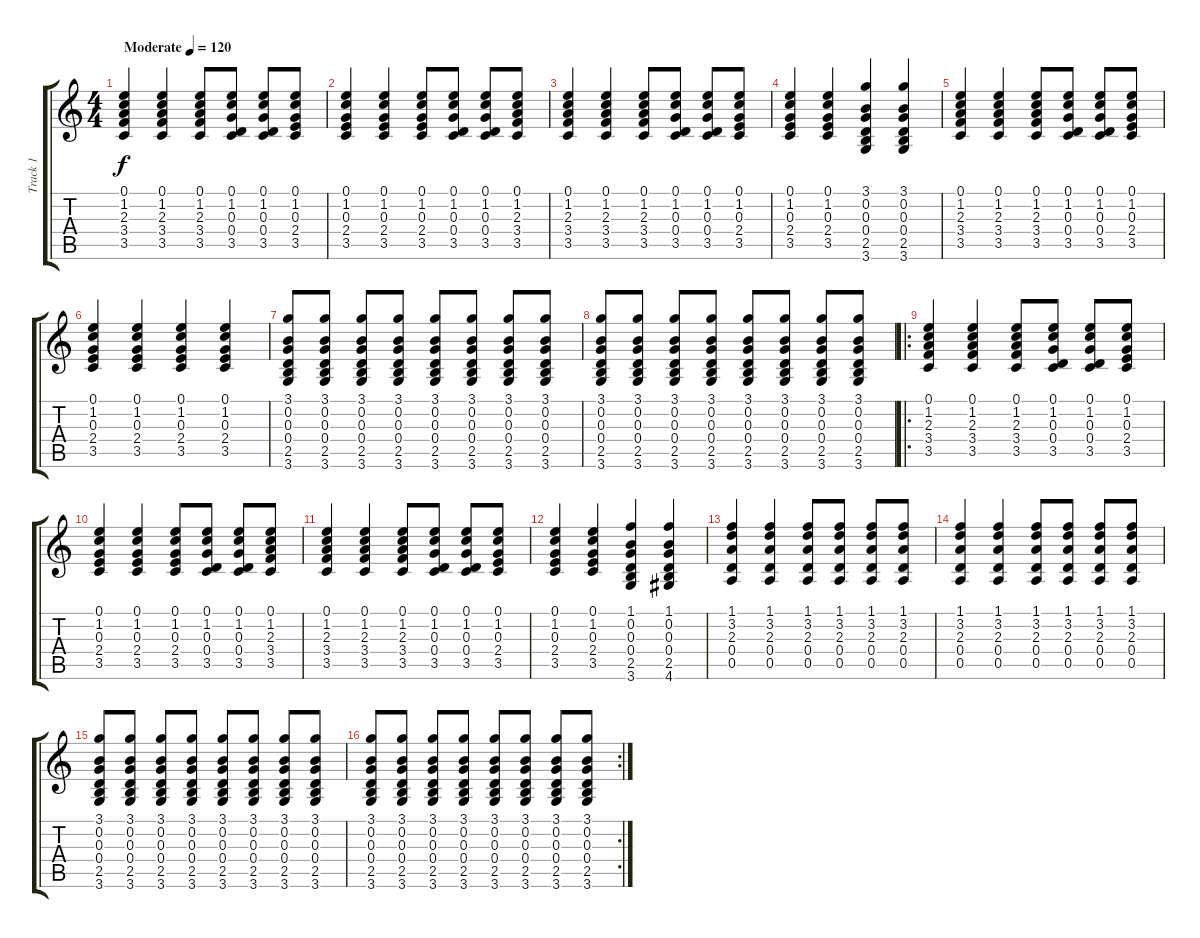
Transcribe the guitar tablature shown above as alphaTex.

\track ("Track 1" "Track 1") {instrument acousticguitarsteel}
\staff {score tabs}
\tuning (E4 B3 G3 D3 A2 E2) {hide}
\ts (4 4)
\tempo (120 "Moderate")
\clef g2
\ks c
(0.1 1.2 2.3 3.4 3.5).4{dy f instrument acousticguitarsteel} (0.1 1.2 2.3 3.4 3.5).4 (0.1 1.2 2.3 3.4 3.5).8 (0.1 1.2 0.3 0.4 3.5).8 (0.1 1.2 0.3 0.4 3.5).8 (0.1 1.2 0.3 2.4 3.5).8 |
(0.1 1.2 0.3 2.4 3.5).4 (0.1 1.2 0.3 2.4 3.5).4 (0.1 1.2 0.3 2.4 3.5).8 (0.1 1.2 0.3 0.4 3.5).8 (0.1 1.2 0.3 0.4 3.5).8 (0.1 1.2 2.3 3.4 3.5).8 |
(0.1 1.2 2.3 3.4 3.5).4 (0.1 1.2 2.3 3.4 3.5).4 (0.1 1.2 2.3 3.4 3.5).8 (0.1 1.2 0.3 0.4 3.5).8 (0.1 1.2 0.3 0.4 3.5).8 (0.1 1.2 0.3 2.4 3.5).8 |
(0.1 1.2 0.3 2.4 3.5).4 (0.1 1.2 0.3 2.4 3.5).4 (3.1 0.2 0.3 0.4 2.5 3.6).4 (3.1 0.2 0.3 0.4 2.5 3.6).4 |
(0.1 1.2 2.3 3.4 3.5).4 (0.1 1.2 2.3 3.4 3.5).4 (0.1 1.2 2.3 3.4 3.5).8 (0.1 1.2 0.3 0.4 3.5).8 (0.1 1.2 0.3 0.4 3.5).8 (0.1 1.2 0.3 2.4 3.5).8 |
(0.1 1.2 0.3 2.4 3.5).4 (0.1 1.2 0.3 2.4 3.5).4 (0.1 1.2 0.3 2.4 3.5).4 (0.1 1.2 0.3 2.4 3.5).4 |
(3.1 0.2 0.3 0.4 2.5 3.6).8 (3.1 0.2 0.3 0.4 2.5 3.6).8 (3.1 0.2 0.3 0.4 2.5 3.6).8 (3.1 0.2 0.3 0.4 2.5 3.6).8 (3.1 0.2 0.3 0.4 2.5 3.6).8 (3.1 0.2 0.3 0.4 2.5 3.6).8 (3.1 0.2 0.3 0.4 2.5 3.6).8 (3.1 0.2 0.3 0.4 2.5 3.6).8 |
(3.1 0.2 0.3 0.4 2.5 3.6).8 (3.1 0.2 0.3 0.4 2.5 3.6).8 (3.1 0.2 0.3 0.4 2.5 3.6).8 (3.1 0.2 0.3 0.4 2.5 3.6).8 (3.1 0.2 0.3 0.4 2.5 3.6).8 (3.1 0.2 0.3 0.4 2.5 3.6).8 (3.1 0.2 0.3 0.4 2.5 3.6).8 (3.1 0.2 0.3 0.4 2.5 3.6).8 |
\ro
(0.1 1.2 2.3 3.4 3.5).4 (0.1 1.2 2.3 3.4 3.5).4 (0.1 1.2 2.3 3.4 3.5).8 (0.1 1.2 0.3 0.4 3.5).8 (0.1 1.2 0.3 0.4 3.5).8 (0.1 1.2 0.3 2.4 3.5).8 |
(0.1 1.2 0.3 2.4 3.5).4 (0.1 1.2 0.3 2.4 3.5).4 (0.1 1.2 0.3 2.4 3.5).8 (0.1 1.2 0.3 0.4 3.5).8 (0.1 1.2 0.3 0.4 3.5).8 (0.1 1.2 2.3 3.4 3.5).8 |
(0.1 1.2 2.3 3.4 3.5).4 (0.1 1.2 2.3 3.4 3.5).4 (0.1 1.2 2.3 3.4 3.5).8 (0.1 1.2 0.3 0.4 3.5).8 (0.1 1.2 0.3 0.4 3.5).8 (0.1 1.2 0.3 2.4 3.5).8 |
(0.1 1.2 0.3 2.4 3.5).4 (0.1 1.2 0.3 2.4 3.5).4 (1.1 0.2 0.3 0.4 2.5 3.6).4 (1.1 0.2 0.3 0.4 2.5 4.6).4 |
(1.1 3.2 2.3 0.4 0.5).4 (1.1 3.2 2.3 0.4 0.5).4 (1.1 3.2 2.3 0.4 0.5).8 (1.1 3.2 2.3 0.4 0.5).8 (1.1 3.2 2.3 0.4 0.5).8 (1.1 3.2 2.3 0.4 0.5).8 |
(1.1 3.2 2.3 0.4 0.5).4 (1.1 3.2 2.3 0.4 0.5).4 (1.1 3.2 2.3 0.4 0.5).8 (1.1 3.2 2.3 0.4 0.5).8 (1.1 3.2 2.3 0.4 0.5).8 (1.1 3.2 2.3 0.4 0.5).8 |
(3.1 0.2 0.3 0.4 2.5 3.6).8 (3.1 0.2 0.3 0.4 2.5 3.6).8 (3.1 0.2 0.3 0.4 2.5 3.6).8 (3.1 0.2 0.3 0.4 2.5 3.6).8 (3.1 0.2 0.3 0.4 2.5 3.6).8 (3.1 0.2 0.3 0.4 2.5 3.6).8 (3.1 0.2 0.3 0.4 2.5 3.6).8 (3.1 0.2 0.3 0.4 2.5 3.6).8 |
\rc 2
(3.1 0.2 0.3 0.4 2.5 3.6).8 (3.1 0.2 0.3 0.4 2.5 3.6).8 (3.1 0.2 0.3 0.4 2.5 3.6).8 (3.1 0.2 0.3 0.4 2.5 3.6).8 (3.1 0.2 0.3 0.4 2.5 3.6).8 (3.1 0.2 0.3 0.4 2.5 3.6).8 (3.1 0.2 0.3 0.4 2.5 3.6).8 (3.1 0.2 0.3 0.4 2.5 3.6).8
